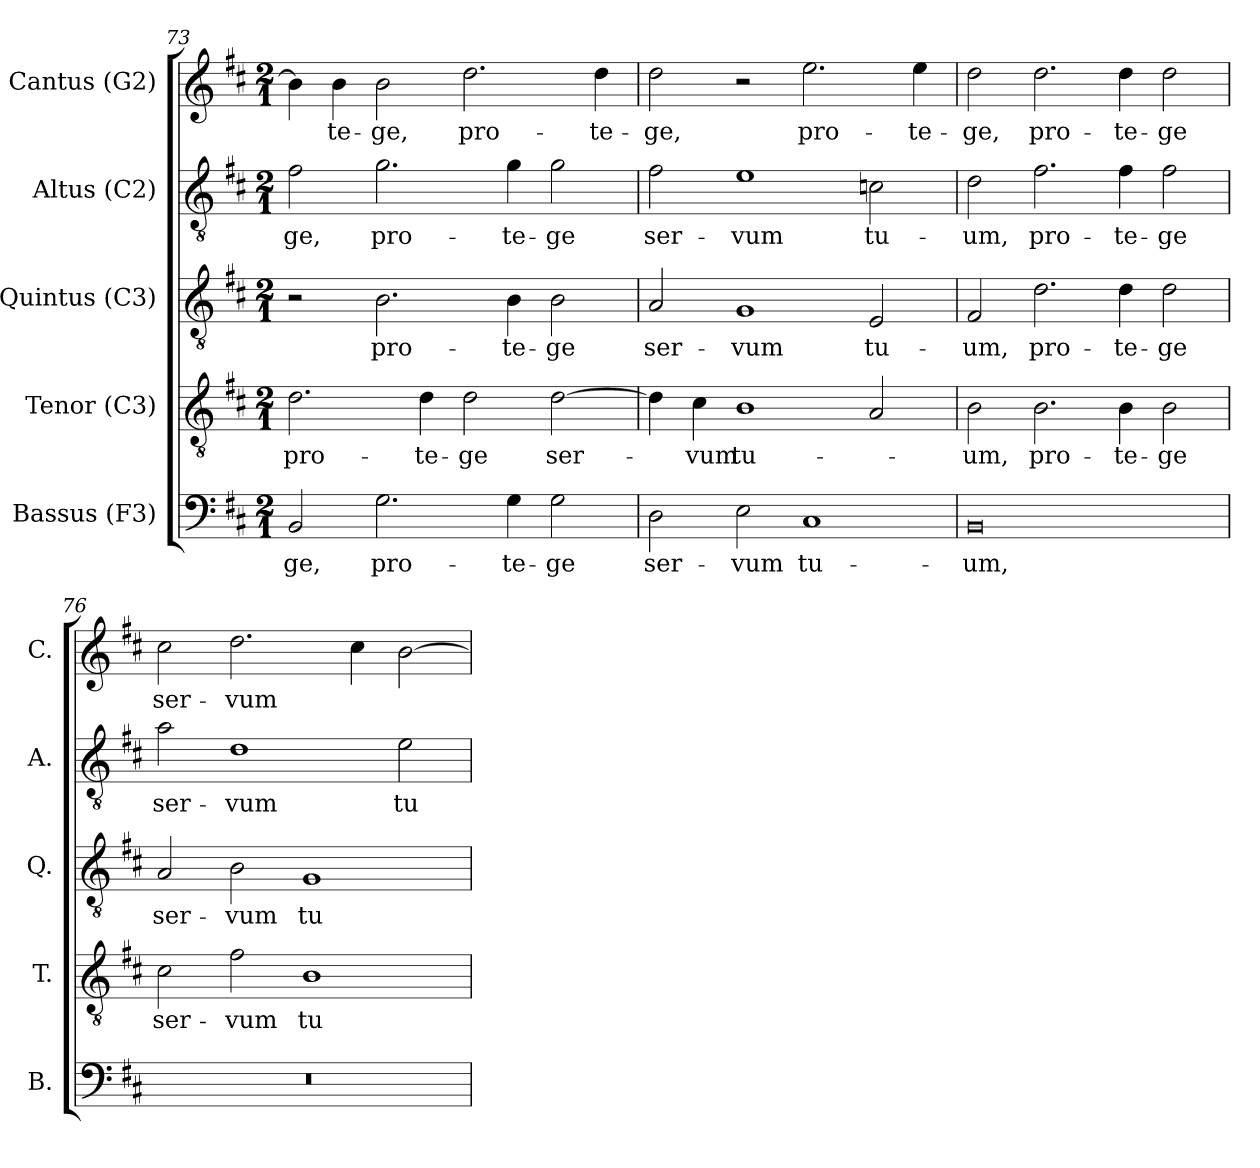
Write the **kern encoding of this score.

**kern	**text	**kern	**text	**kern	**text	**kern	**text	**kern	**text
*part5	*part5	*part4	*part4	*part3	*part3	*part2	*part2	*part1	*part1
*staff5	*staff5	*staff4	*staff4	*staff3	*staff3	*staff2	*staff2	*staff1	*staff1
*I"Bassus (F3)	*	*I"Tenor (C3)	*	*I"Quintus (C3)	*	*I"Altus (C2)	*	*I"Cantus (G2)	*
*I'B.	*	*I'T.	*	*I'Q.	*	*I'A.	*	*I'C.	*
!!LO:PB:g=z
*clefF4	*	*clefGv2	*	*clefGv2	*	*clefGv2	*	*clefG2	*
*	*	*	*	*ITrd7c12	*	*ITrd7c12	*	*	*
*k[f#c#]	*	*k[f#c#]	*	*k[f#c#]	*	*k[f#c#]	*	*k[f#c#]	*
*D:	*	*D:	*	*D:	*	*D:	*	*D:	*
*M2/1	*	*M2/1	*	*M2/1	*	*M2/1	*	*M2/1	*
=73	=73	=73	=73	=73	=73	=73	=73	=73	=73
!	!LO:LY:b:color=#000000	!	!	!	!	!	!	!	!
!	!	!	!LO:LY:b:color=#000000	!	!	!	!	!	!
!	!	!	!	!	!	!	!LO:LY:b:color=#000000	!	!
2BBi/	-ge,	2.di\	pro-	2r	.	2F#i\	-ge,	4bi\]	.
!	!	!	!	!	!	!	!	!	!LO:LY:b:color=#000000
.	.	.	.	.	.	.	.	4bi\	-te-
!	!LO:LY:b:color=#000000	!	!	!	!	!	!	!	!
!	!	!	!	!	!LO:LY:b:color=#000000	!	!	!	!
!	!	!	!	!	!	!	!LO:LY:b:color=#000000	!	!
!	!	!	!	!	!	!	!	!	!LO:LY:b:color=#000000
2.Gi\	pro-	.	.	2.BBi\	pro-	2.Gi\	pro-	2bi\	-ge,
!	!	!	!LO:LY:b:color=#000000	!	!	!	!	!	!
.	.	4di\	-te-	.	.	.	.	.	.
!	!	!	!LO:LY:b:color=#000000	!	!	!	!	!	!
!	!	!	!	!	!	!	!	!	!LO:LY:b:color=#000000
.	.	2di\	-ge	.	.	.	.	2.ddi\	pro-
!	!LO:LY:b:color=#000000	!	!	!	!	!	!	!	!
!	!	!	!	!	!LO:LY:b:color=#000000	!	!	!	!
!	!	!	!	!	!	!	!LO:LY:b:color=#000000	!	!
4Gi\	-te-	.	.	4BBi\	-te-	4Gi\	-te-	.	.
!	!LO:LY:b:color=#000000	!	!	!	!	!	!	!	!
!	!	!	!LO:LY:b:color=#000000	!	!	!	!	!	!
!	!	!	!	!	!LO:LY:b:color=#000000	!	!	!	!
!	!	!	!	!	!	!	!LO:LY:b:color=#000000	!	!
2Gi\	-ge	[2di\	ser-	2BBi\	-ge	2Gi\	-ge	.	.
!	!	!	!	!	!	!	!	!	!LO:LY:b:color=#000000
.	.	.	.	.	.	.	.	4ddi\	-te-
=74	=74	=74	=74	=74	=74	=74	=74	=74	=74
!	!LO:LY:b:color=#000000	!	!	!	!	!	!	!	!
!	!	!	!	!	!LO:LY:b:color=#000000	!	!	!	!
!	!	!	!	!	!	!	!LO:LY:b:color=#000000	!	!
!	!	!	!	!	!	!	!	!	!LO:LY:b:color=#000000
2Di\	ser-	4di\]	.	2AAi/	ser-	2F#i\	ser-	2ddi\	-ge,
!	!	!	!LO:LY:b:color=#000000	!	!	!	!	!	!
.	.	4c#i\	-vum	.	.	.	.	.	.
!	!LO:LY:b:color=#000000	!	!	!	!	!	!	!	!
!	!	!	!LO:LY:b:color=#000000	!	!	!	!	!	!
!	!	!	!	!	!LO:LY:b:color=#000000	!	!	!	!
!	!	!	!	!	!	!	!LO:LY:b:color=#000000	!	!
2Ei\	-vum	1Bi	tu-	1GGi	-vum	1Ei	-vum	2r	.
!	!LO:LY:b:color=#000000	!	!	!	!	!	!	!	!
!	!	!	!	!	!	!	!	!	!LO:LY:b:color=#000000
1C#i	tu-	.	.	.	.	.	.	2.eei\	pro-
!	!	!	!	!	!LO:LY:b:color=#000000	!	!	!	!
!	!	!	!	!	!	!	!LO:LY:b:color=#000000	!	!
.	.	2Ai/	.	2EEi/	tu-	2Cni\	tu-	.	.
!	!	!	!	!	!	!	!	!	!LO:LY:b:color=#000000
.	.	.	.	.	.	.	.	4eei\	-te-
=75	=75	=75	=75	=75	=75	=75	=75	=75	=75
!	!LO:LY:b:color=#000000	!	!	!	!	!	!	!	!
!	!	!	!LO:LY:b:color=#000000	!	!	!	!	!	!
!	!	!	!	!	!LO:LY:b:color=#000000	!	!	!	!
!	!	!	!	!	!	!	!LO:LY:b:color=#000000	!	!
!	!	!	!	!	!	!	!	!	!LO:LY:b:color=#000000
0BBi	-um,	2Bi\	-um,	2FF#i/	-um,	2Di\	-um,	2ddi\	-ge,
!	!	!	!LO:LY:b:color=#000000	!	!	!	!	!	!
!	!	!	!	!	!LO:LY:b:color=#000000	!	!	!	!
!	!	!	!	!	!	!	!LO:LY:b:color=#000000	!	!
!	!	!	!	!	!	!	!	!	!LO:LY:b:color=#000000
.	.	2.Bi\	pro-	2.Di\	pro-	2.F#i\	pro-	2.ddi\	pro-
!	!	!	!LO:LY:b:color=#000000	!	!	!	!	!	!
!	!	!	!	!	!LO:LY:b:color=#000000	!	!	!	!
!	!	!	!	!	!	!	!LO:LY:b:color=#000000	!	!
!	!	!	!	!	!	!	!	!	!LO:LY:b:color=#000000
.	.	4Bi\	-te-	4Di\	-te-	4F#i\	-te-	4ddi\	-te-
!	!	!	!LO:LY:b:color=#000000	!	!	!	!	!	!
!	!	!	!	!	!LO:LY:b:color=#000000	!	!	!	!
!	!	!	!	!	!	!	!LO:LY:b:color=#000000	!	!
!	!	!	!	!	!	!	!	!	!LO:LY:b:color=#000000
.	.	2Bi\	-ge	2Di\	-ge	2F#i\	-ge	2ddi\	-ge
=76	=76	=76	=76	=76	=76	=76	=76	=76	=76
!LO:N:vis=1	!	!	!	!	!	!	!	!	!
!	!	!	!LO:LY:b:color=#000000	!	!	!	!	!	!
!	!	!	!	!	!LO:LY:b:color=#000000	!	!	!	!
!	!	!	!	!	!	!	!LO:LY:b:color=#000000	!	!
!	!	!	!	!	!	!	!	!	!LO:LY:b:color=#000000
0r	.	2c#i\	ser-	2AAi/	ser-	2Ai\	ser-	2cc#i\	ser-
!	!	!	!LO:LY:b:color=#000000	!	!	!	!	!	!
!	!	!	!	!	!LO:LY:b:color=#000000	!	!	!	!
!	!	!	!	!	!	!	!LO:LY:b:color=#000000	!	!
!	!	!	!	!	!	!	!	!	!LO:LY:b:color=#000000
.	.	2f#i\	-vum	2BBi\	-vum	1Di	-vum	2.ddi\	-vum
!	!	!	!LO:LY:b:color=#000000	!	!	!	!	!	!
!	!	!	!	!	!LO:LY:b:color=#000000	!	!	!	!
.	.	1Bi	tu-	1GGi	tu-	.	.	.	.
.	.	.	.	.	.	.	.	4cc#i\	.
!	!	!	!	!	!	!	!LO:LY:b:color=#000000	!	!
.	.	.	.	.	.	2Ei\	tu-	[2bi\	.
=	=	=	=	=	=	=	=	=	=
*-	*-	*-	*-	*-	*-	*-	*-	*-	*-
